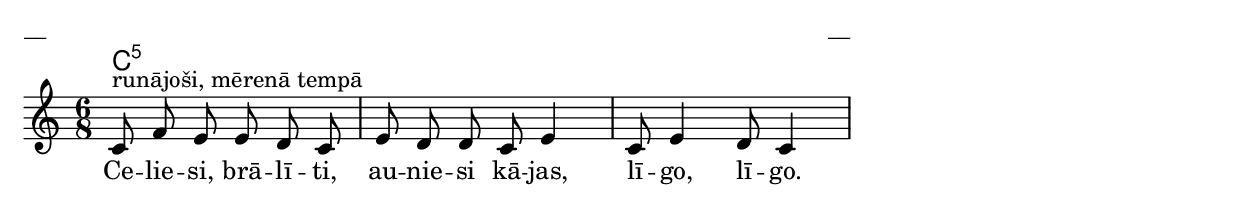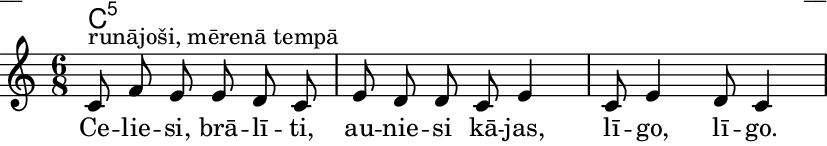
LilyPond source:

\version "2.13.18"
#(ly:set-option 'crop #t)

%\header {
%    title = "Celiesi, brālīti, auniesi kājas"
%}
\paper {
line-width = 14\cm
left-margin = 0.4\cm
between-system-padding = 0.1\cm
between-system-space = 0.1\cm
}
\layout {
indent = #0
ragged-last = ##f
}


voiceA = \relative c' {
\clef "treble"
\key c \major
\time 6/8
c8^"runājoši, mērenā tempā" f e e d c | e8 d d c e4 | c8 e4 d8 c4 
} 

lyricA = \lyricmode {
Ce -- lie -- si, brā -- lī -- ti, au -- nie -- si kā -- jas, 
lī -- go, lī -- go. 
}

chordsA = \chordmode {
\time 6/8 
c2.:5 | c2.:5 | c2.:5
}


fullScore = <<
\new ChordNames { 
\set chordChanges = ##t
\chordsA 
}
\new Staff {
<<
\new Voice = "voiceA" { \oneVoice \autoBeamOff \voiceA }
\new Lyrics \lyricsto "voiceA" \lyricA
>>
}
>>

\score {
\fullScore
\header { piece = "__" opus = "__" }
}
\markup { \with-color #(x11-color 'white) \sans \smaller "__" }
\score {
\unfoldRepeats
\fullScore
\midi {
\context { \Staff \remove "Staff_performer" }
\context { \Voice \consists "Staff_performer" }
}
}



